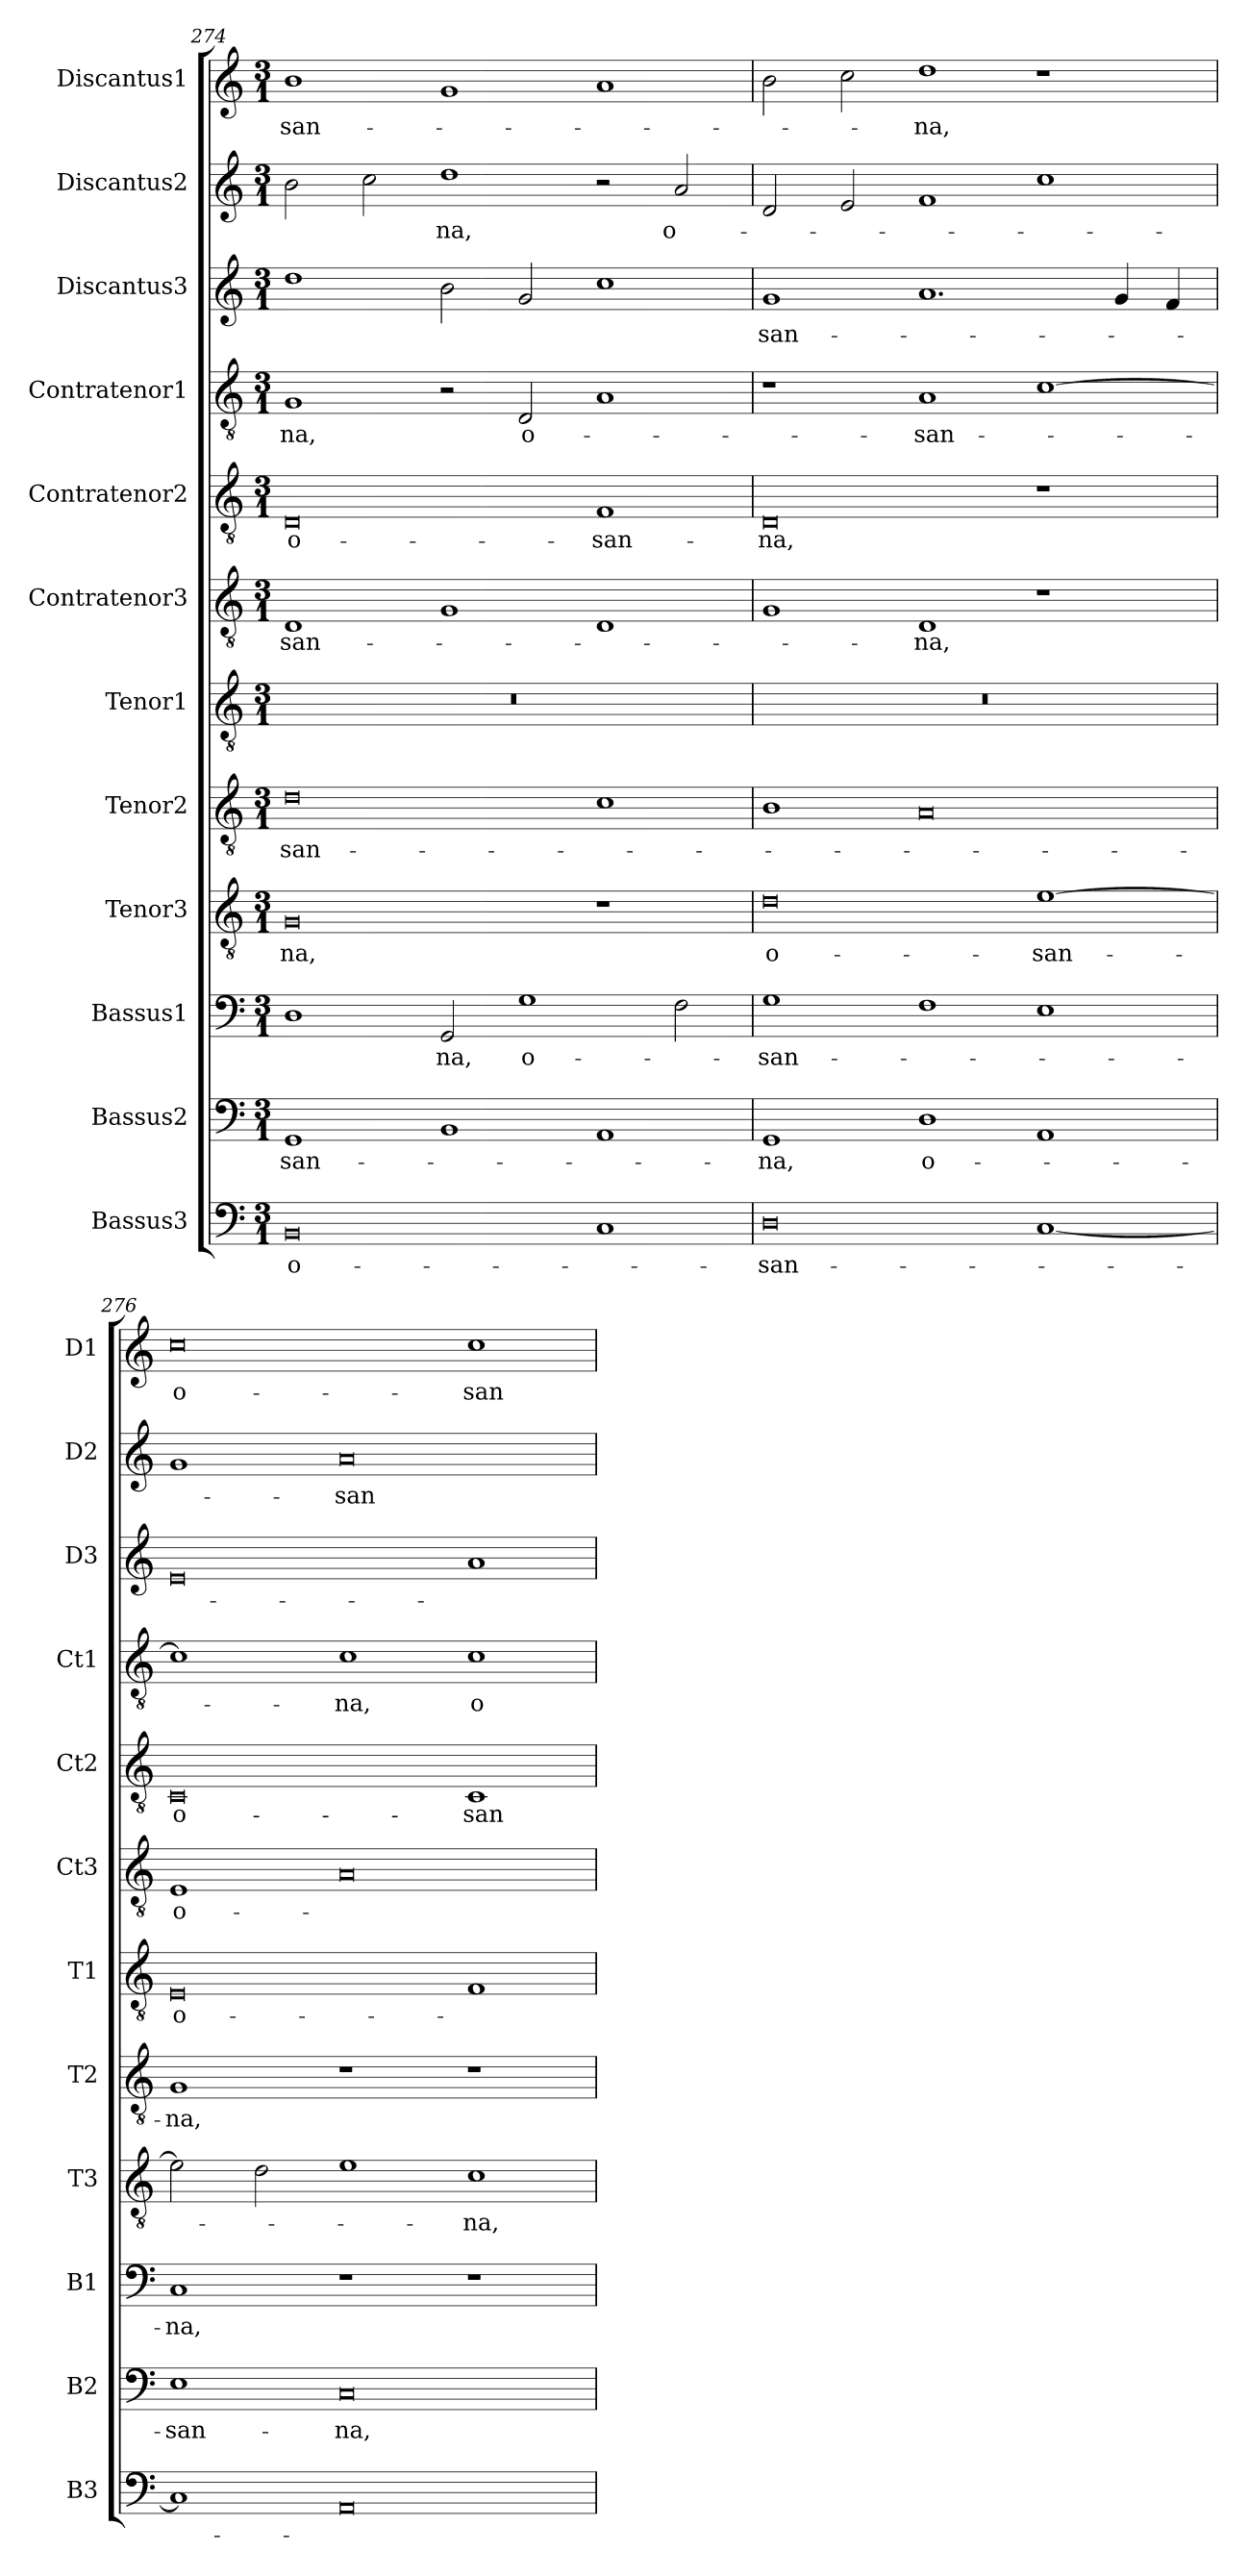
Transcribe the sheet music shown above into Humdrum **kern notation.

**kern	**text	**kern	**text	**kern	**text	**kern	**text	**kern	**text	**kern	**text	**kern	**text	**kern	**text	**kern	**text	**kern	**text	**kern	**text	**kern	**text
*part12	*part12	*part11	*part11	*part10	*part10	*part9	*part9	*part8	*part8	*part7	*part7	*part6	*part6	*part5	*part5	*part4	*part4	*part3	*part3	*part2	*part2	*part1	*part1
*staff12	*staff12	*staff11	*staff11	*staff10	*staff10	*staff9	*staff9	*staff8	*staff8	*staff7	*staff7	*staff6	*staff6	*staff5	*staff5	*staff4	*staff4	*staff3	*staff3	*staff2	*staff2	*staff1	*staff1
*I"Bassus3	*	*I"Bassus2	*	*I"Bassus1	*	*I"Tenor3	*	*I"Tenor2	*	*I"Tenor1	*	*I"Contratenor3	*	*I"Contratenor2	*	*I"Contratenor1	*	*I"Discantus3	*	*I"Discantus2	*	*I"Discantus1	*
*I'B3	*	*I'B2	*	*I'B1	*	*I'T3	*	*I'T2	*	*I'T1	*	*I'Ct3	*	*I'Ct2	*	*I'Ct1	*	*I'D3	*	*I'D2	*	*I'D1	*
*clefF4	*	*clefF4	*	*clefF4	*	*clefGv2	*	*clefGv2	*	*clefGv2	*	*clefGv2	*	*clefGv2	*	*clefGv2	*	*clefG2	*	*clefG2	*	*clefG2	*
*k[]	*	*k[]	*	*k[]	*	*k[]	*	*k[]	*	*k[]	*	*k[]	*	*k[]	*	*k[]	*	*k[]	*	*k[]	*	*k[]	*
*M3/1	*	*M3/1	*	*M3/1	*	*M3/1	*	*M3/1	*	*M3/1	*	*M3/1	*	*M3/1	*	*M3/1	*	*M3/1	*	*M3/1	*	*M3/1	*
=274	=274	=274	=274	=274	=274	=274	=274	=274	=274	=274	=274	=274	=274	=274	=274	=274	=274	=274	=274	=274	=274	=274	=274
0BB	o-	1GG	-san-	1D	.	0G	-na,	0d	-san-	0.r	.	1D	-san-	0D	o-	1G	-na,	1dd	.	2b	.	1b	-san-
.	.	.	.	.	.	.	.	.	.	.	.	.	.	.	.	.	.	.	.	2cc	.	.	.
.	.	1BB	.	2GG	-na,	.	.	.	.	.	.	1G	.	.	.	2r	.	2b	.	1dd	-na,	1g	.
.	.	.	.	1G	o-	.	.	.	.	.	.	.	.	.	.	2D	o-	2g	.	.	.	.	.
1C	.	1AA	.	.	.	1r	.	1c	.	.	.	1D	.	1F	-san-	1A	.	1cc	.	2r	.	1a	.
.	.	.	.	2F	.	.	.	.	.	.	.	.	.	.	.	.	.	.	.	2a	o-	.	.
=275	=275	=275	=275	=275	=275	=275	=275	=275	=275	=275	=275	=275	=275	=275	=275	=275	=275	=275	=275	=275	=275	=275	=275
0D	-san-	1GG	-na,	1G	-san-	0d	o-	1B	.	0.r	.	1G	.	0D	-na,	1r	.	1g	-san-	2d	.	2b	.
.	.	.	.	.	.	.	.	.	.	.	.	.	.	.	.	.	.	.	.	2e	.	2cc	.
.	.	1D	o-	1F	.	.	.	0A	.	.	.	1D	-na,	.	.	1A	-san-	1.a	.	1f	.	1dd	-na,
[1C	.	1AA	.	1E	.	[1e	-san-	.	.	.	.	1r	.	1r	.	[1c	.	.	.	1cc	.	1r	.
.	.	.	.	.	.	.	.	.	.	.	.	.	.	.	.	.	.	4g	.	.	.	.	.
.	.	.	.	.	.	.	.	.	.	.	.	.	.	.	.	.	.	4f	.	.	.	.	.
=276	=276	=276	=276	=276	=276	=276	=276	=276	=276	=276	=276	=276	=276	=276	=276	=276	=276	=276	=276	=276	=276	=276	=276
1C]	.	1E	-san-	1C	-na,	2e]	.	1G	-na,	0E	o-	1E	o-	0C	o-	1c]	.	0e	.	1g	.	0cc	o-
.	.	.	.	.	.	2d	.	.	.	.	.	.	.	.	.	.	.	.	.	.	.	.	.
0AA	.	0C	-na,	1r	.	1e	.	1r	.	.	.	0A	.	.	.	1c	-na,	.	.	0a	-san-	.	.
.	.	.	.	1r	.	1c	-na,	1r	.	1F	.	.	.	1C	-san-	1c	o-	1a	.	.	.	1cc	-san-
=	=	=	=	=	=	=	=	=	=	=	=	=	=	=	=	=	=	=	=	=	=	=	=
*-	*-	*-	*-	*-	*-	*-	*-	*-	*-	*-	*-	*-	*-	*-	*-	*-	*-	*-	*-	*-	*-	*-	*-
